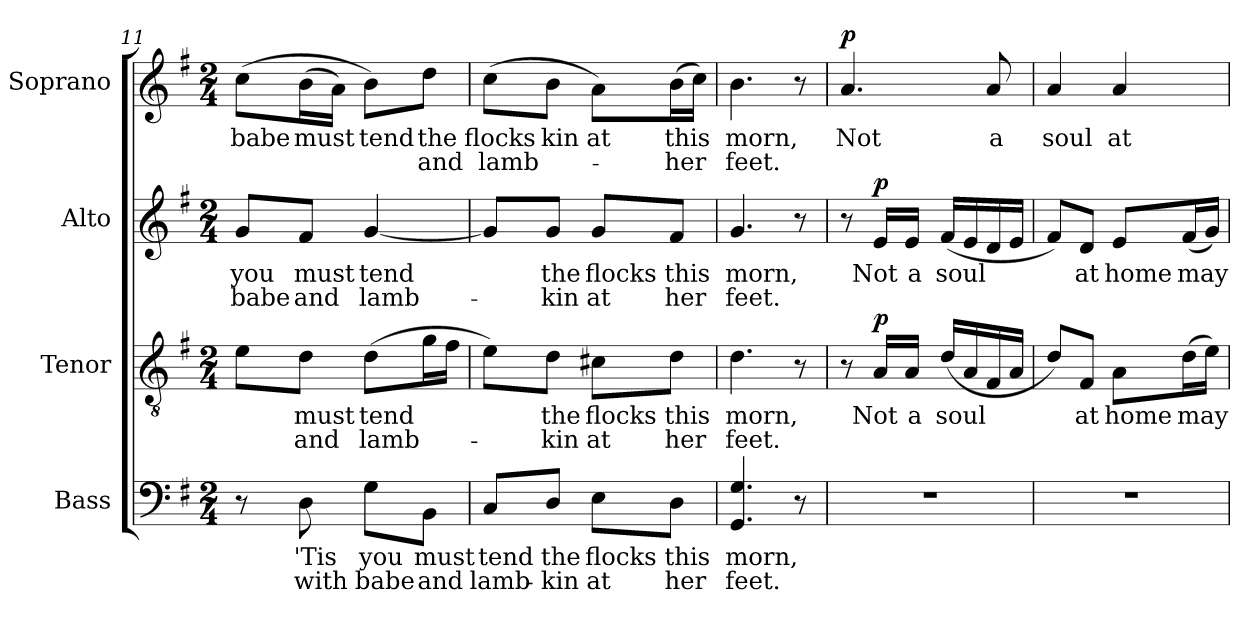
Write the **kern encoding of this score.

**kern	**text	**text	**kern	**text	**text	**dynam	**kern	**text	**text	**dynam	**kern	**text	**text	**dynam
*part4	*part4	*part4	*part3	*part3	*part3	*part3	*part2	*part2	*part2	*part2	*part1	*part1	*part1	*part1
*staff4	*staff4	*staff4	*staff3	*staff3	*staff3	*staff3	*staff2	*staff2	*staff2	*staff2	*staff1	*staff1	*staff1	*staff1
*I"Bass	*	*	*I"Tenor	*	*	*	*I"Alto	*	*	*	*I"Soprano	*	*	*
*I'B.	*	*	*I'T.	*	*	*	*I'A.	*	*	*	*I'S.	*	*	*
*clefF4	*	*	*clefGv2	*	*	*	*clefG2	*	*	*	*clefG2	*	*	*
*	*	*	*ITrd7c12	*	*	*	*	*	*	*	*	*	*	*
*k[f#]	*	*	*k[f#]	*	*	*	*k[f#]	*	*	*	*k[f#]	*	*	*
*G:	*	*	*G:	*	*	*	*G:	*	*	*	*G:	*	*	*
*M2/4	*	*	*M2/4	*	*	*	*M2/4	*	*	*	*M2/4	*	*	*
=11	=11	=11	=11	=11	=11	=11	=11	=11	=11	=11	=11	=11	=11	=11
!	!	!	!	!	!	!	!	!LO:LY:b:color=#000000	!LO:LY:b:color=#000000	!	!	!	!	!
!	!	!	!	!	!	!	!	!	!	!	!	!LO:LY:b:color=#000000	!	!
8r	.	.	8Ei\L	.	.	.	8gi/L	you	babe	.	(8cci\L	babe	.	.
!	!LO:LY:b:color=#000000	!LO:LY:b:color=#000000	!	!	!	!	!	!	!	!	!	!	!	!
!	!	!	!	!LO:LY:b:color=#000000	!LO:LY:b:color=#000000	!	!	!	!	!	!	!	!	!
!	!	!	!	!	!	!	!	!LO:LY:b:color=#000000	!LO:LY:b:color=#000000	!	!	!	!	!
!	!	!	!	!	!	!	!	!	!	!	!	!LO:LY:b:color=#000000	!	!
8Di\	'Tis	with	8Di\J	must	and	.	8f#i/J	must	and	.	(16bi\L	must	.	.
.	.	.	.	.	.	.	.	.	.	.	16ai\JJ)	.	.	.
!	!LO:LY:b:color=#000000	!LO:LY:b:color=#000000	!	!	!	!	!	!	!	!	!	!	!	!
!	!	!	!	!LO:LY:b:color=#000000	!LO:LY:b:color=#000000	!	!	!	!	!	!	!	!	!
!	!	!	!	!	!	!	!	!LO:LY:b:color=#000000	!LO:LY:b:color=#000000	!	!	!	!	!
!	!	!	!	!	!	!	!	!	!	!	!	!LO:LY:b:color=#000000	!	!
8Gi\L	you	babe	(8Di\L	tend	lamb-	.	[<4gi/	tend	lamb-	.	8bi\L)	tend	.	.
!	!LO:LY:b:color=#000000	!LO:LY:b:color=#000000	!	!	!	!	!	!	!	!	!	!	!	!
!	!	!	!	!	!	!	!	!	!	!	!	!LO:LY:b:color=#000000	!LO:LY:b:color=#000000	!
8BBi\J	must	and	16Gi\L	.	.	.	.	.	.	.	8ddi\J	the	and	.
.	.	.	16F#i\JJ	.	.	.	.	.	.	.	.	.	.	.
=12	=12	=12	=12	=12	=12	=12	=12	=12	=12	=12	=12	=12	=12	=12
!	!LO:LY:b:color=#000000	!LO:LY:b:color=#000000	!	!	!	!	!	!	!	!	!	!	!	!
!	!	!	!	!	!	!	!	!	!	!	!	!LO:LY:b:color=#000000	!LO:LY:b:color=#000000	!
8Ci/L	tend	lamb-	8Ei\L)	.	.	.	8gi/L]	.	.	.	(8cci\L	flocks	lamb-	.
!	!LO:LY:b:color=#000000	!LO:LY:b:color=#000000	!	!	!	!	!	!	!	!	!	!	!	!
!	!	!	!	!LO:LY:b:color=#000000	!LO:LY:b:color=#000000	!	!	!	!	!	!	!	!	!
!	!	!	!	!	!	!	!	!LO:LY:b:color=#000000	!LO:LY:b:color=#000000	!	!	!	!	!
!	!	!	!	!	!	!	!	!	!	!	!	!LO:LY:b:color=#000000	!	!
8Di/J	the	-kin	8Di\J	the	-kin	.	8gi/J	the	-kin	.	8bi\J	-kin	.	.
!	!LO:LY:b:color=#000000	!LO:LY:b:color=#000000	!	!	!	!	!	!	!	!	!	!	!	!
!	!	!	!	!LO:LY:b:color=#000000	!LO:LY:b:color=#000000	!	!	!	!	!	!	!	!	!
!	!	!	!	!	!	!	!	!LO:LY:b:color=#000000	!LO:LY:b:color=#000000	!	!	!	!	!
!	!	!	!	!	!	!	!	!	!	!	!	!LO:LY:b:color=#000000	!	!
8Ei\L	flocks	at	8C#Xi\L	flocks	at	.	8gi/L	flocks	at	.	8ai\L)	at	.	.
!	!LO:LY:b:color=#000000	!LO:LY:b:color=#000000	!	!	!	!	!	!	!	!	!	!	!	!
!	!	!	!	!LO:LY:b:color=#000000	!LO:LY:b:color=#000000	!	!	!	!	!	!	!	!	!
!	!	!	!	!	!	!	!	!LO:LY:b:color=#000000	!LO:LY:b:color=#000000	!	!	!	!	!
!	!	!	!	!	!	!	!	!	!	!	!	!LO:LY:b:color=#000000	!LO:LY:b:color=#000000	!
8Di\J	this	her	8Di\J	this	her	.	8f#i/J	this	her	.	(16bi\L	this	her	.
.	.	.	.	.	.	.	.	.	.	.	16cci\JJ)	.	.	.
=13	=13	=13	=13	=13	=13	=13	=13	=13	=13	=13	=13	=13	=13	=13
!	!LO:LY:b:color=#000000	!LO:LY:b:color=#000000	!	!	!	!	!	!	!	!	!	!	!	!
!	!	!	!	!LO:LY:b:color=#000000	!LO:LY:b:color=#000000	!	!	!	!	!	!	!	!	!
!	!	!	!	!	!	!	!	!LO:LY:b:color=#000000	!LO:LY:b:color=#000000	!	!	!	!	!
!	!	!	!	!	!	!	!	!	!	!	!	!LO:LY:b:color=#000000	!LO:LY:b:color=#000000	!
4.GGi/ 4.Gi	morn,	feet.	4.Di\	morn,	feet.	.	4.gi/	morn,	feet.	.	4.bi\	morn,	feet.	.
8r	.	.	8r	.	.	.	8r	.	.	.	8r	.	.	.
!!LO:LB:g=z
=14	=14	=14	=14	=14	=14	=14	=14	=14	=14	=14	=14	=14	=14	=14
!LO:N:vis=1	!	!	!	!	!	!	!	!	!	!	!	!	!	!
!	!	!	!	!	!	!	!	!	!	!	!	!LO:LY:b:color=#000000	!	!
2r	.	.	8r	.	.	.	8r	.	.	.	4.ai/	Not	.	p
!	!	!	!	!LO:LY:b:color=#000000	!	!	!	!	!	!	!	!	!	!
!	!	!	!	!	!	!	!	!LO:LY:b:color=#000000	!	!	!	!	!	!
.	.	.	16AAi/LL	Not	.	p	16ei/LL	Not	.	p	.	.	.	.
!	!	!	!	!LO:LY:b:color=#000000	!	!	!	!	!	!	!	!	!	!
!	!	!	!	!	!	!	!	!LO:LY:b:color=#000000	!	!	!	!	!	!
.	.	.	16AAi/JJ	a	.	.	16ei/JJ	a	.	.	.	.	.	.
!	!	!	!	!LO:LY:b:color=#000000	!	!	!	!	!	!	!	!	!	!
!	!	!	!	!	!	!	!	!LO:LY:b:color=#000000	!	!	!	!	!	!
.	.	.	(16Di/LL	soul	.	.	(16f#i/LL	soul	.	.	.	.	.	.
.	.	.	16AAi/	.	.	.	16ei/	.	.	.	.	.	.	.
!	!	!	!	!	!	!	!	!	!	!	!	!LO:LY:b:color=#000000	!	!
.	.	.	16FF#i/	.	.	.	16di/	.	.	.	8ai/	a	.	.
.	.	.	16AAi/JJ	.	.	.	16ei/JJ	.	.	.	.	.	.	.
=15	=15	=15	=15	=15	=15	=15	=15	=15	=15	=15	=15	=15	=15	=15
!LO:N:vis=1	!	!	!	!	!	!	!	!	!	!	!	!	!	!
!	!	!	!	!	!	!	!	!	!	!	!	!LO:LY:b:color=#000000	!	!
2r	.	.	8Di/L)	.	.	.	8f#i/L)	.	.	.	4ai/	soul	.	.
!	!	!	!	!LO:LY:b:color=#000000	!	!	!	!	!	!	!	!	!	!
!	!	!	!	!	!	!	!	!LO:LY:b:color=#000000	!	!	!	!	!	!
.	.	.	8FF#i/J	at	.	.	8di/J	at	.	.	.	.	.	.
!	!	!	!	!LO:LY:b:color=#000000	!	!	!	!	!	!	!	!	!	!
!	!	!	!	!	!	!	!	!LO:LY:b:color=#000000	!	!	!	!	!	!
!	!	!	!	!	!	!	!	!	!	!	!	!LO:LY:b:color=#000000	!	!
.	.	.	8AAi\L	home	.	.	8ei/L	home	.	.	4ai/	at	.	.
!	!	!	!	!LO:LY:b:color=#000000	!	!	!	!	!	!	!	!	!	!
!	!	!	!	!	!	!	!	!LO:LY:b:color=#000000	!	!	!	!	!	!
.	.	.	(16Di\L	may	.	.	(16f#i/L	may	.	.	.	.	.	.
.	.	.	16Ei\JJ)	.	.	.	16gi/JJ)	.	.	.	.	.	.	.
=	=	=	=	=	=	=	=	=	=	=	=	=	=	=
*-	*-	*-	*-	*-	*-	*-	*-	*-	*-	*-	*-	*-	*-	*-
